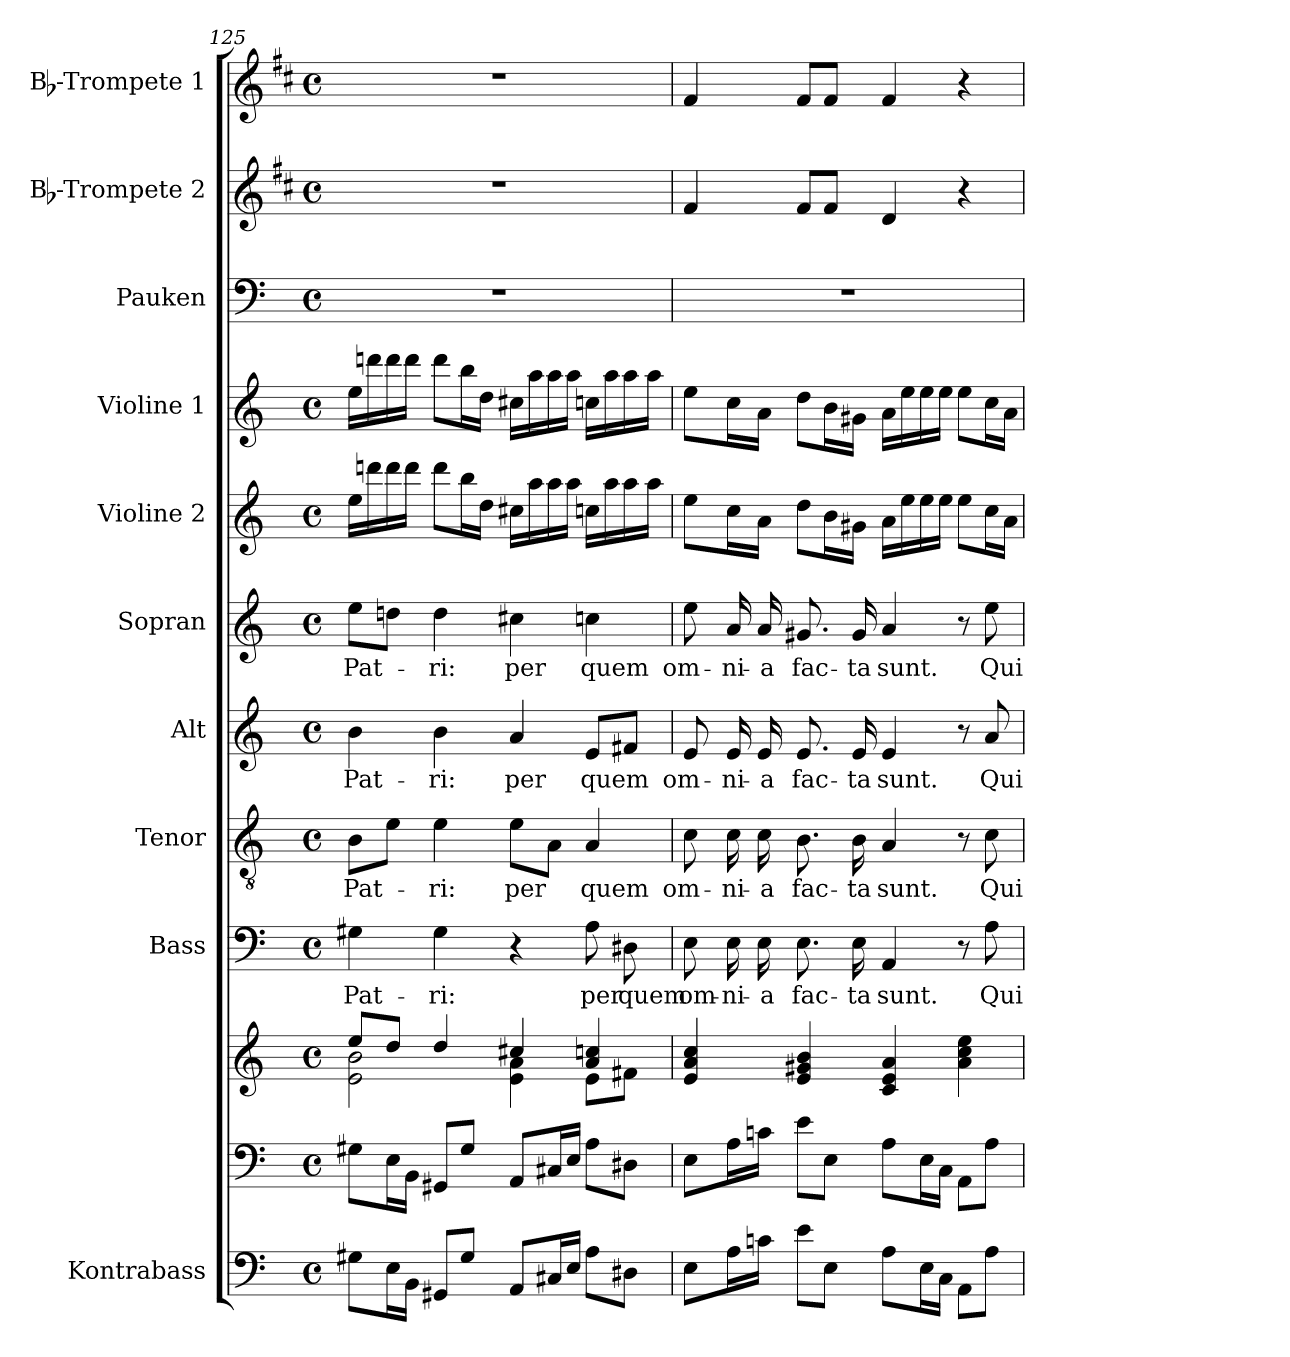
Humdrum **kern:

**kern	**kern	**kern	**kern	**text	**kern	**text	**kern	**text	**kern	**text	**kern	**kern	**kern	**kern	**kern
*part11	*part10	*part10	*part9	*part9	*part8	*part8	*part7	*part7	*part6	*part6	*part5	*part4	*part3	*part2	*part1
*staff12	*staff11	*staff10	*staff9	*staff9	*staff8	*staff8	*staff7	*staff7	*staff6	*staff6	*staff5	*staff4	*staff3	*staff2	*staff1
*I"Kontrabass	*	*	*I"Bass	*	*I"Tenor	*	*I"Alt	*	*I"Sopran	*	*I"Violine 2	*I"Violine 1	*I"Pauken	*I"Bb-Trompete 2	*I"Bb-Trompete 1
*I'Kb.	*	*	*I'B.	*	*I'T.	*	*I'A.	*	*I'S.	*	*I'Vl. 2	*I'Vl. 1	*I'Pk.	*I'Bb Trp. 2	*I'Bb Trp. 1
*clefF4	*clefF4	*clefG2	*clefF4	*	*clefGv2	*	*clefG2	*	*clefG2	*	*clefG2	*clefG2	*clefF4	*clefG2	*clefG2
*ITrd7c12	*	*	*	*	*	*	*	*	*	*	*	*	*	*ITrd1c2	*ITrd1c2
*k[]	*k[]	*k[]	*k[]	*	*k[]	*	*k[]	*	*k[]	*	*k[]	*k[]	*k[]	*k[]	*k[]
*C:	*C:	*C:	*C:	*	*C:	*	*C:	*	*C:	*	*C:	*C:	*C:	*C:	*C:
*M4/4	*M4/4	*M4/4	*M4/4	*	*M4/4	*	*M4/4	*	*M4/4	*	*M4/4	*M4/4	*M4/4	*M4/4	*M4/4
*met(c)	*met(c)	*met(c)	*met(c)	*	*met(c)	*	*met(c)	*	*met(c)	*	*met(c)	*met(c)	*met(c)	*met(c)	*met(c)
=125	=125	=125	=125	=125	=125	=125	=125	=125	=125	=125	=125	=125	=125	=125	=125
*	*	*^	*	*	*	*	*	*	*	*	*	*	*	*	*
!	!	!	!	!	!LO:LY:b	!	!LO:LY:b	!	!LO:LY:b	!	!LO:LY:b	!	!	!	!	!
8GG#X\L	8G#X\L	8ee/L	2e\ 2b\	4G#X\	Pat-	8B\L	Pat-	4b\	Pat-	8ee\L	Pat-	16ee\LL	16ee\LL	1r	1r	1r
.	.	.	.	.	.	.	.	.	.	.	.	16dddn\	16dddn\	.	.	.
16EE\L	16E\L	8dd/J	.	.	.	8e\J	.	.	.	8ddn\J	.	16ddd\	16ddd\	.	.	.
16BBB\JJ	16BB\JJ	.	.	.	.	.	.	.	.	.	.	16ddd\JJ	16ddd\JJ	.	.	.
!	!	!	!	!	!LO:LY:b	!	!LO:LY:b	!	!LO:LY:b	!	!LO:LY:b	!	!	!	!	!
8GGG#X/L	8GG#X/L	4dd/	.	4G#\	-ri:	4e\	-ri:	4b\	-ri:	4dd\	-ri:	8ddd\L	8ddd\L	.	.	.
8GG#/J	8G#/J	.	.	.	.	.	.	.	.	.	.	16bb\L	16bb\L	.	.	.
.	.	.	.	.	.	.	.	.	.	.	.	16dd\JJ	16dd\JJ	.	.	.
!	!	!	!	!	!	!	!LO:LY:b	!	!LO:LY:b	!	!LO:LY:b	!	!	!	!	!
8AAA/L	8AA/L	4cc#X/	4e\ 4a\	4r	.	8e\L	per	4a/	per	4cc#X\	per	16cc#X\LL	16cc#X\LL	.	.	.
.	.	.	.	.	.	.	.	.	.	.	.	16aa\	16aa\	.	.	.
16CC#X/L	16C#X/L	.	.	.	.	8A\J	.	.	.	.	.	16aa\	16aa\	.	.	.
16EE/JJ	16E/JJ	.	.	.	.	.	.	.	.	.	.	16aa\JJ	16aa\JJ	.	.	.
!	!	!	!	!	!LO:LY:b	!	!LO:LY:b	!	!LO:LY:b	!	!LO:LY:b	!	!	!	!	!
8AA\L	8A\L	4a/ 4ccn/	8e\L	8A\	per	4A/	quem	8e/L	quem	4ccn\	quem	16ccn\LL	16ccn\LL	.	.	.
.	.	.	.	.	.	.	.	.	.	.	.	16aa\	16aa\	.	.	.
!	!	!	!	!	!LO:LY:b	!	!	!	!	!	!	!	!	!	!	!
8DD#X\J	8D#X\J	.	8f#X\J	8D#X\	quem	.	.	8f#X/J	.	.	.	16aa\	16aa\	.	.	.
.	.	.	.	.	.	.	.	.	.	.	.	16aa\JJ	16aa\JJ	.	.	.
*	*	*v	*v	*	*	*	*	*	*	*	*	*	*	*	*	*
!!LO:PB:g=z
=126	=126	=126	=126	=126	=126	=126	=126	=126	=126	=126	=126	=126	=126	=126	=126
!	!	!	!	!LO:LY:b	!	!LO:LY:b	!	!LO:LY:b	!	!LO:LY:b	!	!	!	!	!
8EE\L	8E\L	4e/ 4a/ 4cc/	8E\	om-	8c\	om-	8e/	om-	8ee\	om-	8ee\L	8ee\L	1r	4e/	4e/
!	!	!	!	!LO:LY:b	!	!LO:LY:b	!	!LO:LY:b	!	!LO:LY:b	!	!	!	!	!
16AA\L	16A\L	.	16E\	-ni-	16c\	-ni-	16e/	-ni-	16a/	-ni-	16cc\L	16cc\L	.	.	.
!	!	!	!	!LO:LY:b	!	!LO:LY:b	!	!LO:LY:b	!	!LO:LY:b	!	!	!	!	!
16Cn\JJ	16cn\JJ	.	16E\	-a	16c\	-a	16e/	-a	16a/	-a	16a\JJ	16a\JJ	.	.	.
!	!	!	!	!LO:LY:b	!	!LO:LY:b	!	!LO:LY:b	!	!LO:LY:b	!	!	!	!	!
8E\L	8e\L	4e/ 4g#X/ 4b/	8.E\	fac-	8.B\	fac-	8.e/	fac-	8.g#X/	fac-	8dd\L	8dd\L	.	8e/L	8e/L
8EE\J	8E\J	.	.	.	.	.	.	.	.	.	16b\L	16b\L	.	8e/J	8e/J
!	!	!	!	!LO:LY:b	!	!LO:LY:b	!	!LO:LY:b	!	!LO:LY:b	!	!	!	!	!
.	.	.	16E\	-ta	16B\	-ta	16e/	-ta	16g#/	-ta	16g#X\JJ	16g#X\JJ	.	.	.
!	!	!	!	!LO:LY:b	!	!LO:LY:b	!	!LO:LY:b	!	!LO:LY:b	!	!	!	!	!
8AA\L	8A\L	4c/ 4e/ 4a/	4AA/	sunt.	4A/	sunt.	4e/	sunt.	4a/	sunt.	16a\LL	16a\LL	.	4c/	4e/
.	.	.	.	.	.	.	.	.	.	.	16ee\	16ee\	.	.	.
16EE\L	16E\L	.	.	.	.	.	.	.	.	.	16ee\	16ee\	.	.	.
16CC\JJ	16C\JJ	.	.	.	.	.	.	.	.	.	16ee\JJ	16ee\JJ	.	.	.
8AAA\L	8AA\L	4a\ 4cc\ 4ee\	8r	.	8r	.	8r	.	8r	.	8ee\L	8ee\L	.	4r	4r
!	!	!	!	!LO:LY:b	!	!LO:LY:b	!	!LO:LY:b	!	!LO:LY:b	!	!	!	!	!
8AA\J	8A\J	.	8A\	Qui	8c\	Qui	8a/	Qui	8ee\	Qui	16cc\L	16cc\L	.	.	.
.	.	.	.	.	.	.	.	.	.	.	16a\JJ	16a\JJ	.	.	.
=	=	=	=	=	=	=	=	=	=	=	=	=	=	=	=
*-	*-	*-	*-	*-	*-	*-	*-	*-	*-	*-	*-	*-	*-	*-	*-
